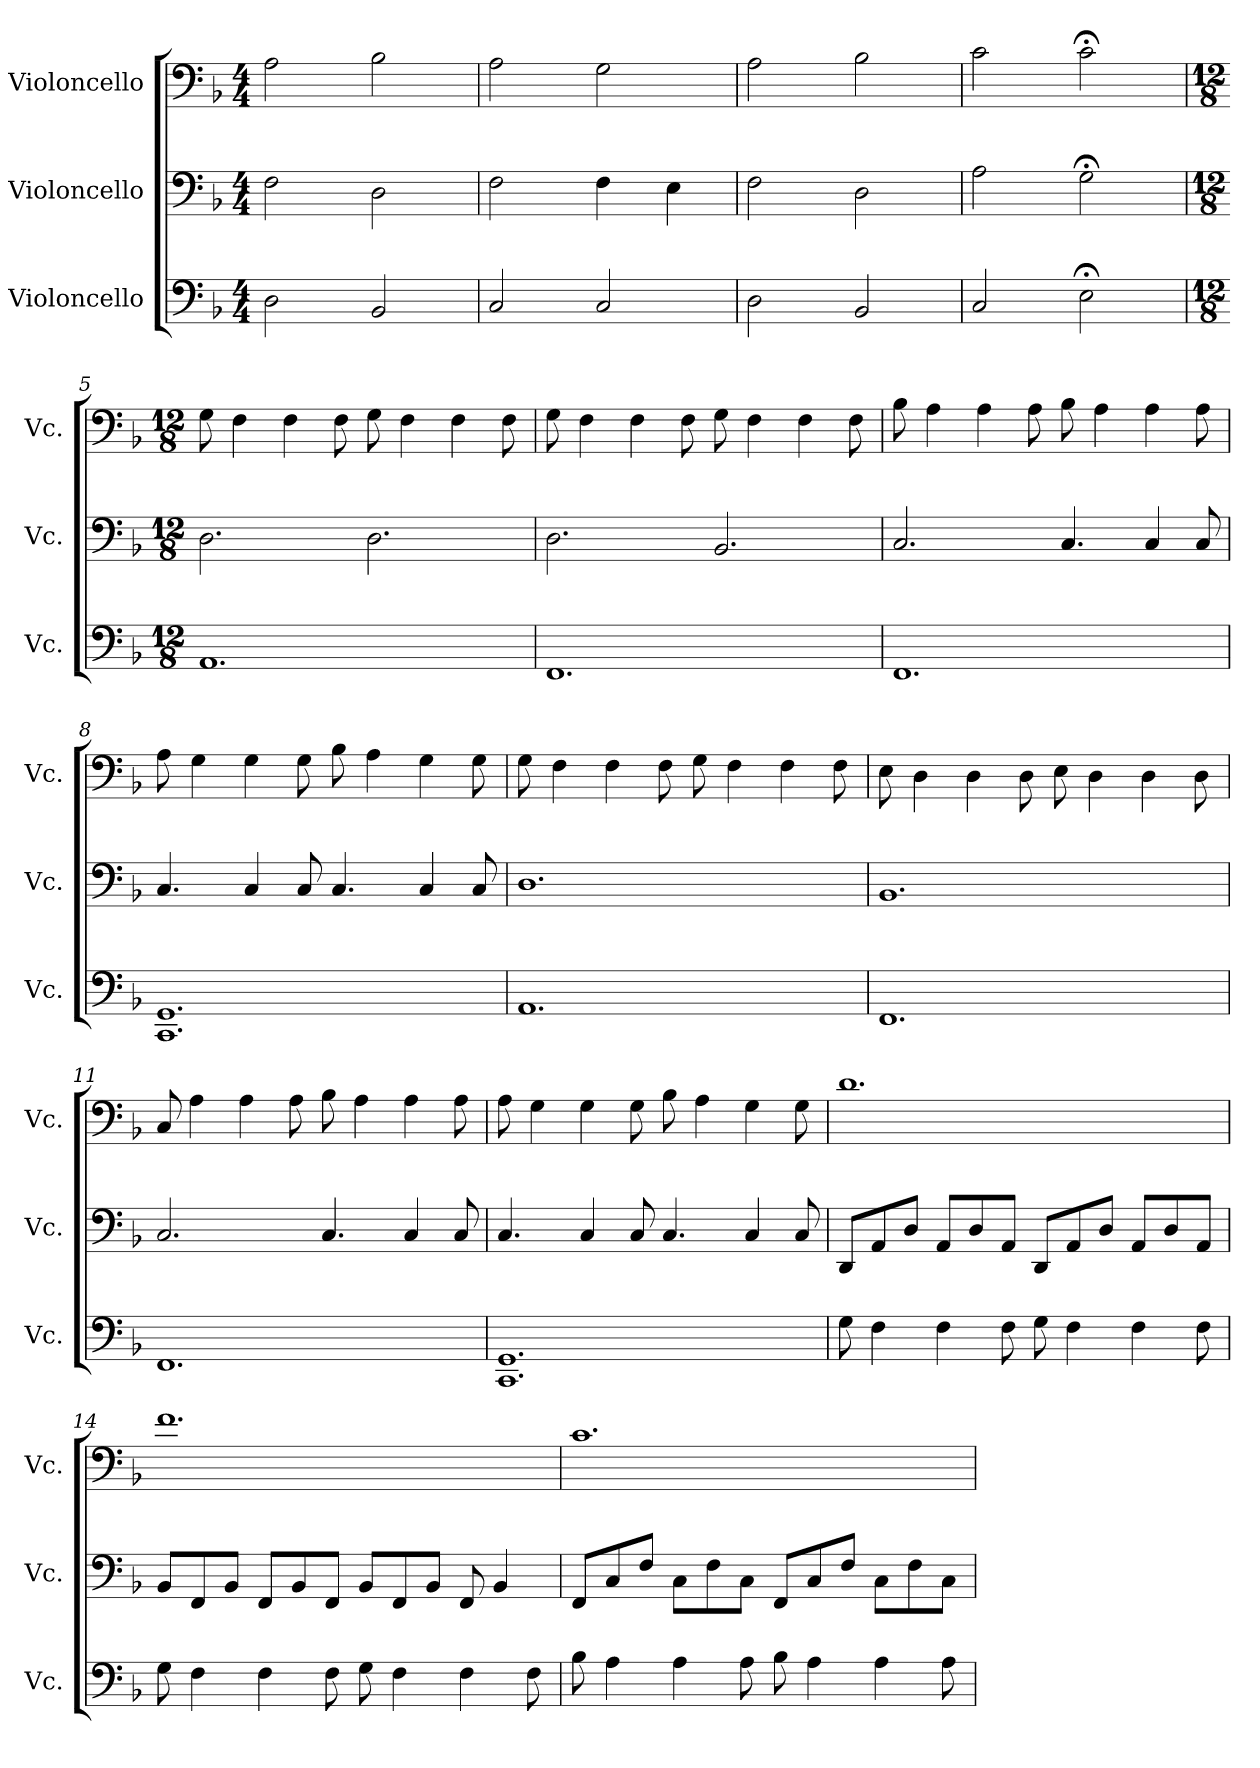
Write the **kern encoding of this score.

**kern	**kern	**kern
*part3	*part2	*part1
*staff3	*staff2	*staff1
*I"Violoncello	*I"Violoncello	*I"Violoncello
*I'Vc.	*I'Vc.	*I'Vc.
*clefF4	*clefF4	*clefF4
*k[b-]	*k[b-]	*k[b-]
*M4/4	*M4/4	*M4/4
*MM40	*MM40	*MM40
=1	=1	=1
2D\	2F\	2A\
2BB-/	2D\	2B-\
=2	=2	=2
2C/	2F\	2A\
2C/	4F\	2G\
.	4E\	.
=3	=3	=3
2D\	2F\	2A\
2BB-/	2D\	2B-\
=4	=4	=4
2C/	2A\	2c\
2E;<\	2G;<\	2c;<\
=5	=5	=5
*M12/8	*M12/8	*M12/8
*	*	*MM120
1.AA	2.D\	8G\
.	.	4F\
.	.	4F\
.	.	8F\
.	2.D\	8G\
.	.	4F\
.	.	4F\
.	.	8F\
=6	=6	=6
1.FF	2.D\	8G\
.	.	4F\
.	.	4F\
.	.	8F\
.	2.BB-/	8G\
.	.	4F\
.	.	4F\
.	.	8F\
!!LO:LB:g=z
=7	=7	=7
1.FF	2.C/	8B-\
.	.	4A\
.	.	4A\
.	.	8A\
.	4.C/	8B-\
.	.	4A\
.	4C/	4A\
.	8C/	8A\
=8	=8	=8
1.CC 1.GG	4.C/	8A\
.	.	4G\
.	4C/	4G\
.	8C/	8G\
.	4.C/	8B-\
.	.	4A\
.	4C/	4G\
.	8C/	8G\
=9	=9	=9
1.AA	1.D	8G\
.	.	4F\
.	.	4F\
.	.	8F\
.	.	8G\
.	.	4F\
.	.	4F\
.	.	8F\
=10	=10	=10
1.FF	1.BB-	8E\
.	.	4D\
.	.	4D\
.	.	8D\
.	.	8E\
.	.	4D\
.	.	4D\
.	.	8D\
=11	=11	=11
1.FF	2.C/	8C/
.	.	4A\
.	.	4A\
.	.	8A\
.	4.C/	8B-\
.	.	4A\
.	4C/	4A\
.	8C/	8A\
!!LO:LB:g=z
=12	=12	=12
1.CC 1.GG	4.C/	8A\
.	.	4G\
.	4C/	4G\
.	8C/	8G\
.	4.C/	8B-\
.	.	4A\
.	4C/	4G\
.	8C/	8G\
=13	=13	=13
8G\	8DD/L	1.d
4F\	8AA/	.
.	8D/J	.
4F\	8AA/L	.
.	8D/	.
8F\	8AA/J	.
8G\	8DD/L	.
4F\	8AA/	.
.	8D/J	.
4F\	8AA/L	.
.	8D/	.
8F\	8AA/J	.
=14	=14	=14
8G\	8BB-/L	1.f
4F\	8FF/	.
.	8BB-/J	.
4F\	8FF/L	.
.	8BB-/	.
8F\	8FF/J	.
8G\	8BB-/L	.
4F\	8FF/	.
.	8BB-/J	.
4F\	8FF/	.
.	4BB-/	.
8F\	.	.
=15	=15	=15
8B-\	8FF/L	1.c
4A\	8C/	.
.	8F/J	.
4A\	8C\L	.
.	8F\	.
8A\	8C\J	.
8B-\	8FF/L	.
4A\	8C/	.
.	8F/J	.
4A\	8C\L	.
.	8F\	.
8A\	8C\J	.
=	=	=
*-	*-	*-
